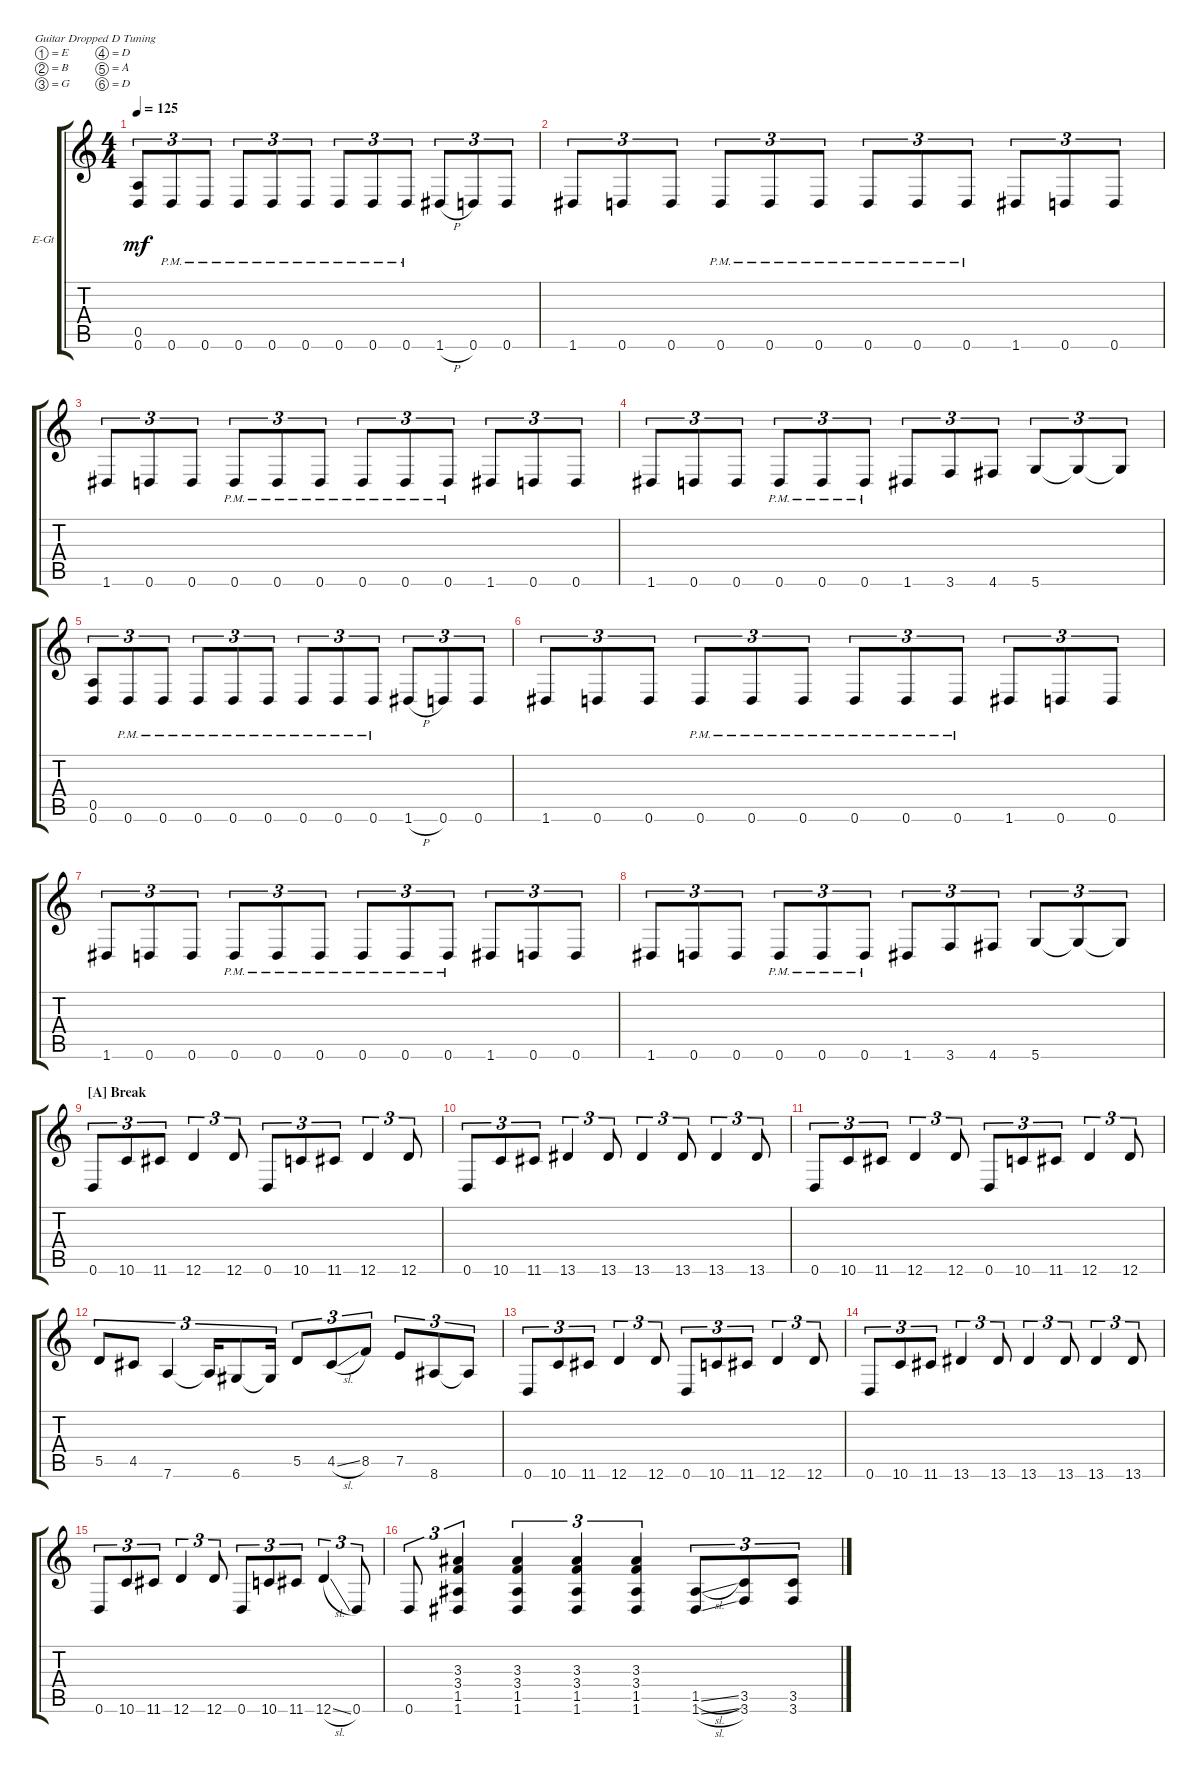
\defaultSystemsLayout 4
\bracketExtendMode groupsimilarinstruments
\firstSystemTrackNameOrientation horizontal
\otherSystemsTrackNameOrientation horizontal
\track ("Rythem 2" "E-Gt") {instrument distortionguitar}
\staff {score tabs}
\tuning (E4 B3 G3 D3 A2 D2)
\ts (4 4)
\tempo 125
\clef g2
\scale
0.333333
\ks c
(0.6 0.5).8{tu (3 2) dy mf} 0.6{pm}.8{tu (3 2)} 0.6{pm}.8{tu (3 2)} 0.6{pm}.8{tu (3 2)} 0.6{pm}.8{tu (3 2)} 0.6{pm}.8{tu (3 2)} 0.6{pm}.8{tu (3 2)} 0.6{pm}.8{tu (3 2)} 0.6{pm}.8{tu (3 2)} 1.6{h}.8{tu (3 2)} 0.6.8{tu (3 2)} 0.6.8{tu (3 2)} |
\scale
0.333333 1.6.8{tu (3 2)} 0.6.8{tu (3 2)} 0.6.8{tu (3 2)} 0.6{pm}.8{tu (3 2)} 0.6{pm}.8{tu (3 2)} 0.6{pm}.8{tu (3 2)} 0.6{pm}.8{tu (3 2)} 0.6{pm}.8{tu (3 2)} 0.6{pm}.8{tu (3 2)} 1.6.8{tu (3 2)} 0.6.8{tu (3 2)} 0.6.8{tu (3 2)} |
\scale
0.333333 1.6.8{tu (3 2)} 0.6.8{tu (3 2)} 0.6.8{tu (3 2)} 0.6{pm}.8{tu (3 2)} 0.6{pm}.8{tu (3 2)} 0.6{pm}.8{tu (3 2)} 0.6{pm}.8{tu (3 2)} 0.6{pm}.8{tu (3 2)} 0.6{pm}.8{tu (3 2)} 1.6.8{tu (3 2)} 0.6.8{tu (3 2)} 0.6.8{tu (3 2)} |
\scale
0.333333 1.6.8{tu (3 2)} 0.6.8{tu (3 2)} 0.6.8{tu (3 2)} 0.6{pm}.8{tu (3 2)} 0.6{pm}.8{tu (3 2)} 0.6{pm}.8{tu (3 2)} 1.6.8{tu (3 2)} 3.6.8{tu (3 2)} 4.6.8{tu (3 2)} 5.6.8{tu (3 2)} 5.6{t}.8{tu (3 2)} 5.6{t}.8{tu (3 2)} |
\scale
0.333333 (0.6 0.5).8{tu (3 2)} 0.6{pm}.8{tu (3 2)} 0.6{pm}.8{tu (3 2)} 0.6{pm}.8{tu (3 2)} 0.6{pm}.8{tu (3 2)} 0.6{pm}.8{tu (3 2)} 0.6{pm}.8{tu (3 2)} 0.6{pm}.8{tu (3 2)} 0.6{pm}.8{tu (3 2)} 1.6{h}.8{tu (3 2)} 0.6.8{tu (3 2)} 0.6.8{tu (3 2)} |
\scale
0.333333 1.6.8{tu (3 2)} 0.6.8{tu (3 2)} 0.6.8{tu (3 2)} 0.6{pm}.8{tu (3 2)} 0.6{pm}.8{tu (3 2)} 0.6{pm}.8{tu (3 2)} 0.6{pm}.8{tu (3 2)} 0.6{pm}.8{tu (3 2)} 0.6{pm}.8{tu (3 2)} 1.6.8{tu (3 2)} 0.6.8{tu (3 2)} 0.6.8{tu (3 2)} |
\scale
0.333333 1.6.8{tu (3 2)} 0.6.8{tu (3 2)} 0.6.8{tu (3 2)} 0.6{pm}.8{tu (3 2)} 0.6{pm}.8{tu (3 2)} 0.6{pm}.8{tu (3 2)} 0.6{pm}.8{tu (3 2)} 0.6{pm}.8{tu (3 2)} 0.6{pm}.8{tu (3 2)} 1.6.8{tu (3 2)} 0.6.8{tu (3 2)} 0.6.8{tu (3 2)} |
\scale
0.333333 1.6.8{tu (3 2)} 0.6.8{tu (3 2)} 0.6.8{tu (3 2)} 0.6{pm}.8{tu (3 2)} 0.6{pm}.8{tu (3 2)} 0.6{pm}.8{tu (3 2)} 1.6.8{tu (3 2)} 3.6.8{tu (3 2)} 4.6.8{tu (3 2)} 5.6.8{tu (3 2)} 5.6{t}.8{tu (3 2)} 5.6{t}.8{tu (3 2)} |
\section ("A" "Break")
\scale
0.333333 0.6.8{tu (3 2)} 10.6.8{tu (3 2)} 11.6.8{tu (3 2)} 12.6.4{tu (3 2)} 12.6.8{tu (3 2)} 0.6.8{tu (3 2)} 10.6.8{tu (3 2)} 11.6.8{tu (3 2)} 12.6.4{tu (3 2)} 12.6.8{tu (3 2)} |
\scale
0.333333 0.6.8{tu (3 2)} 10.6.8{tu (3 2)} 11.6.8{tu (3 2)} 13.6.4{tu (3 2)} 13.6.8{tu (3 2)} 13.6.4{tu (3 2)} 13.6.8{tu (3 2)} 13.6.4{tu (3 2)} 13.6.8{tu (3 2)} |
\scale
0.333333 0.6.8{tu (3 2)} 10.6.8{tu (3 2)} 11.6.8{tu (3 2)} 12.6.4{tu (3 2)} 12.6.8{tu (3 2)} 0.6.8{tu (3 2)} 10.6.8{tu (3 2)} 11.6.8{tu (3 2)} 12.6.4{tu (3 2)} 12.6.8{tu (3 2)} |
\scale
0.333333 5.5.8{tu (3 2)} 4.5.8{tu (3 2)} 7.6.4{tu (3 2)} 7.6{t}.16{tu (3 2)} 6.6.8{tu (3 2)} 6.6{t}.16{tu (3 2)} 5.5.8{tu (3 2)} 4.5{sl}.8{tu (3 2)} 8.5.8{tu (3 2)} 7.5.8{tu (3 2)} 8.6.8{tu (3 2)} 8.6{t}.8{tu (3 2)} |
\scale
0.333333 0.6.8{tu (3 2)} 10.6.8{tu (3 2)} 11.6.8{tu (3 2)} 12.6.4{tu (3 2)} 12.6.8{tu (3 2)} 0.6.8{tu (3 2)} 10.6.8{tu (3 2)} 11.6.8{tu (3 2)} 12.6.4{tu (3 2)} 12.6.8{tu (3 2)} |
\scale
0.333333 0.6.8{tu (3 2)} 10.6.8{tu (3 2)} 11.6.8{tu (3 2)} 13.6.4{tu (3 2)} 13.6.8{tu (3 2)} 13.6.4{tu (3 2)} 13.6.8{tu (3 2)} 13.6.4{tu (3 2)} 13.6.8{tu (3 2)} |
\scale
0.333333 0.6.8{tu (3 2)} 10.6.8{tu (3 2)} 11.6.8{tu (3 2)} 12.6.4{tu (3 2)} 12.6.8{tu (3 2)} 0.6.8{tu (3 2)} 10.6.8{tu (3 2)} 11.6.8{tu (3 2)} 12.6{sl}.4{tu (3 2)} 0.6.8{tu (3 2)} |
\scale
0.333333 0.6.8{tu (3 2)} (1.6 1.5 3.4 3.3).4{tu (3 2)} (1.6 1.5 3.4 3.3).4{tu (3 2)} (1.6 1.5 3.3 3.4).4{tu (3 2)} (1.6 1.5 3.4 3.3).4{tu (3 2)} (1.6{sl} 1.5{sl}).8{tu (3 2)} (3.6 3.5).8{tu (3 2)} (3.5 3.6).8{tu (3 2)}
